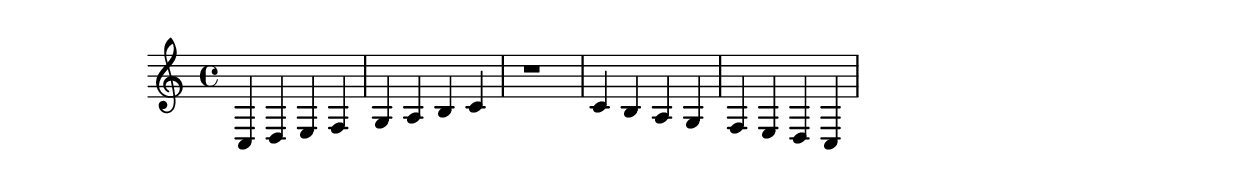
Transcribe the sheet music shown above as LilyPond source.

\version "2.24.0"

\score {
  \new Staff {
    \clef treble
    \time 4/4
    \key c \major
    
    c4 d4 e4 f4 |
    g4 a4 b4 c'4 |
    r1 |
    c'4 b4 a4 g4 |
    f4 e4 d4 c4 |
  }
  \layout {}
  \midi {}
}